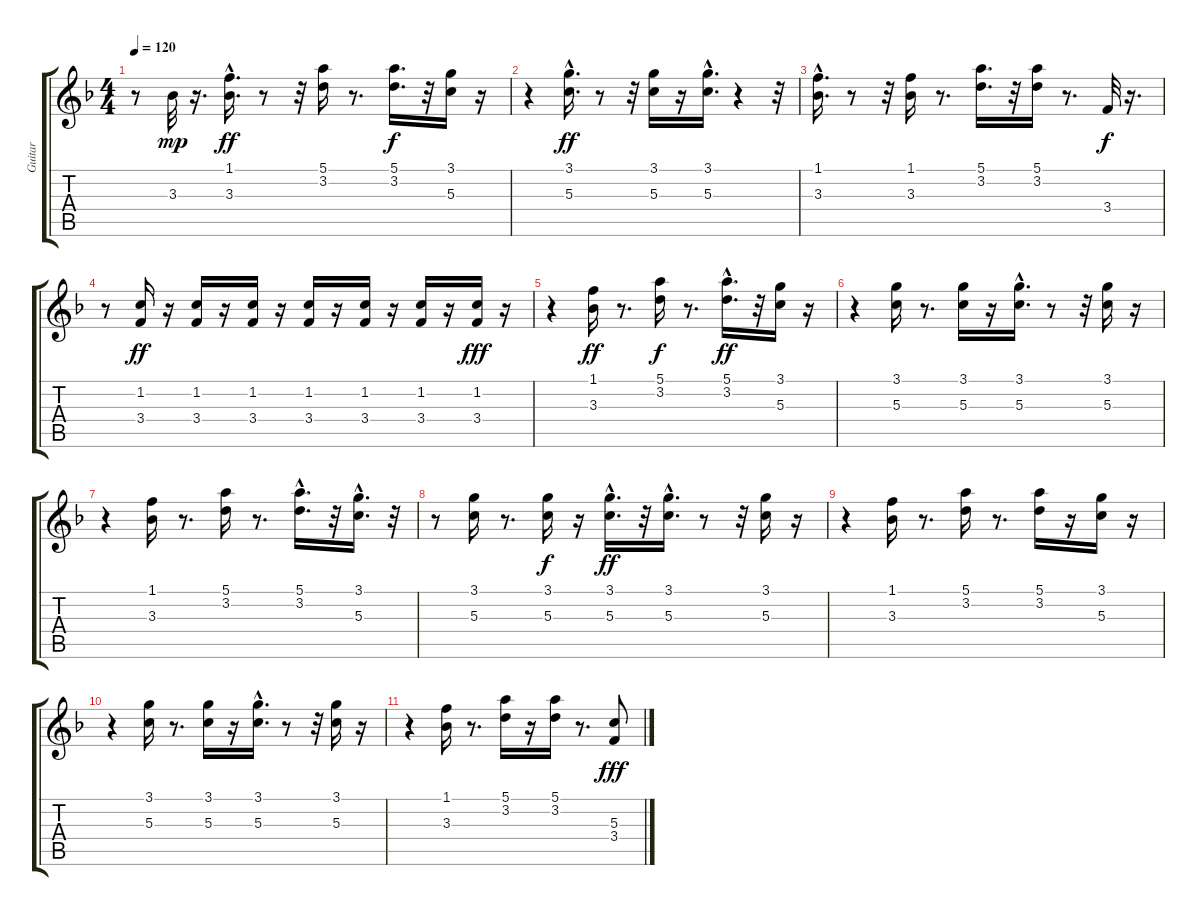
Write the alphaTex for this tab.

\track ("Guitar" "Guitar") {instrument electricguitarjazz}
\staff {score tabs}
\tuning (E4 B3 G3 D3 A2 E2) {hide}
\ts (4 4)
\tempo 120
\clef g2
\ks f
r.8{dy ff} 3.3.32{dy mp} r.16{d} (1.1{hac} 3.3{hac}).16{d dy ff} r.8 r.32 (5.1 3.2).16 r.8{d} (5.1 3.2).16{d dy f} r.32 (3.1 5.3).16 r.16 |
r.4 (3.1 5.3{hac}).16{d dy ff} r.8 r.32 (3.1 5.3).16 r.16 (3.1 5.3{hac}).16{d} r.4 r.32 |
(1.1{hac} 3.3{hac}).16{d} r.8 r.32 (1.1 3.3).16 r.8{d} (5.1 3.2).16{d} r.32 (5.1 3.2).16 r.8{d} 3.4.32{dy f} r.16{d} |
r.8 (1.2 3.4).16{dy ff} r.16 (1.2 3.4).16 r.16 (1.2 3.4).16 r.16 (1.2 3.4).16 r.16 (1.2 3.4).16 r.16 (1.2 3.4).16 r.16 (1.2 3.4).16{dy fff} r.16 |
r.4 (1.1 3.3).16{dy ff} r.8{d} (5.1 3.2).16{dy f} r.8{d} (5.1{hac} 3.2{hac}).16{d dy ff} r.32 (3.1 5.3).16 r.16 |
r.4 (3.1 5.3).16 r.8{d} (3.1 5.3).16 r.16 (3.1 5.3{hac}).16{d} r.8 r.32 (3.1 5.3).16 r.16 |
r.4 (1.1 3.3).16 r.8{d} (5.1 3.2).16 r.8{d} (5.1{hac} 3.2{hac}).16{d} r.32 (3.1 5.3{hac}).16{d} r.32 |
r.8 (3.1 5.3).16 r.8{d} (3.1 5.3).16{dy f} r.16 (3.1{hac} 5.3{hac}).16{d dy ff} r.32 (3.1 5.3{hac}).16{d} r.8 r.32 (3.1 5.3).16 r.16 |
r.4 (1.1 3.3).16 r.8{d} (5.1 3.2).16 r.8{d} (5.1 3.2).16 r.16 (3.1 5.3).16 r.16 |
r.4 (3.1 5.3).16 r.8{d} (3.1 5.3).16 r.16 (3.1{hac} 5.3).16{d} r.8 r.32 (3.1 5.3).16 r.16 |
r.4 (1.1 3.3).16 r.8{d} (5.1 3.2).16 r.16 (5.1 3.2).16 r.8{d} (5.3 3.4).8{dy fff}
